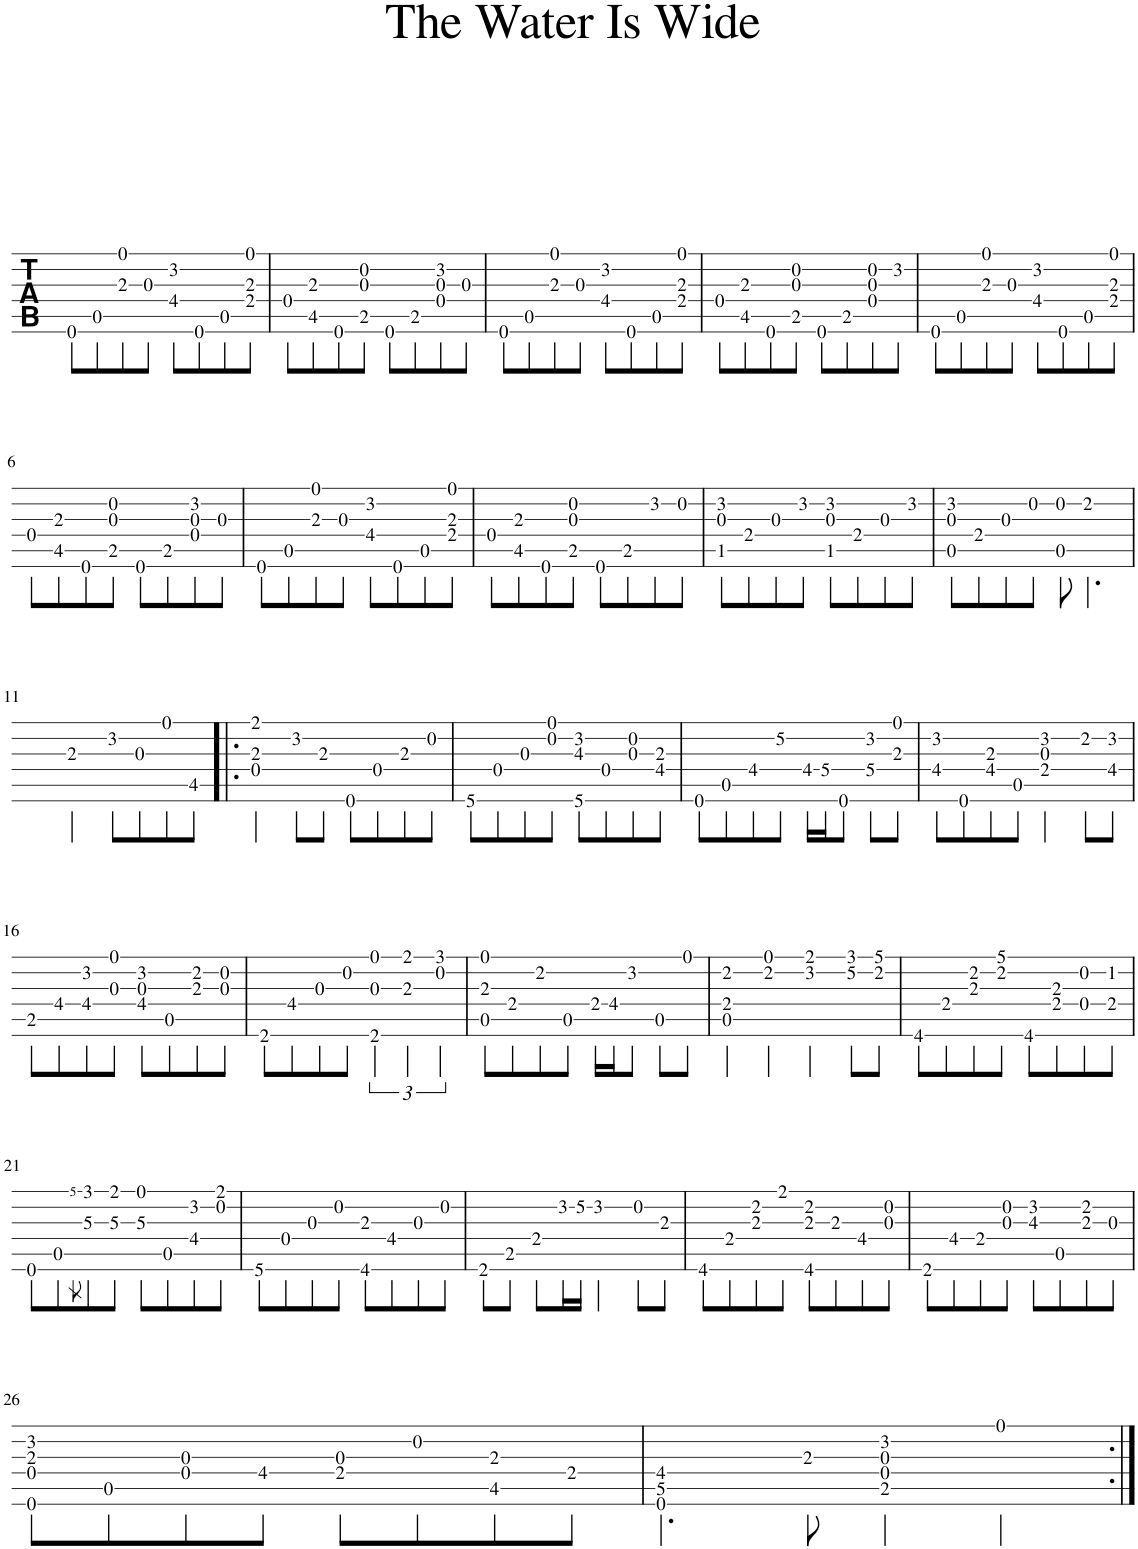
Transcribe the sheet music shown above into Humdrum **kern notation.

**kern
*part1
*staff1
*I"アコースティックギター
*stria6
*
*k[f#c#]
*M4/4
=1
8DD\L
8AA\
8A\ 8e\
8G\J
8F#\ 8d\L
8DD\
8AA\
8E\ 8A\ 8e\J
=2
8D\L
8C#\ 8A\
8DD\
8BB\ 8G\ 8B\J
8DD\L
8BB\
8D\ 8G\ 8d\
8G\J
=3
8DD\L
8AA\
8A\ 8e\
8G\J
8F#\ 8d\L
8DD\
8AA\
8E\ 8A\ 8e\J
=4
8D\L
8C#\ 8A\
8DD\
8BB\ 8G\ 8B\J
8DD\L
8BB\
8D\ 8G\ 8B\
8d\J
=5
8DD\L
8AA\
8A\ 8e\
8G\J
8F#\ 8d\L
8DD\
8AA\
8E\ 8A\ 8e\J
!!LO:LB:g=z
=6
8D\L
8C#\ 8A\
8DD\
8BB\ 8G\ 8B\J
8DD\L
8BB\
8D\ 8G\ 8d\
8G\J
=7
8DD\L
8AA\
8A\ 8e\
8G\J
8F#\ 8d\L
8DD\
8AA\
8E\ 8A\ 8e\J
=8
8D\L
8C#\ 8A\
8DD\
8BB\ 8G\ 8B\J
8DD\L
8BB\
8d\
8B\J
=9
8AA#\ 8G\ 8d\L
8E\
8G\
8d\J
8AA#\ 8G\ 8d\L
8E\
8G\
8d\J
=10
8AA\ 8G\ 8d\L
8E\
8G\
8B\J
8AA\ 8B\
4.c#\
!!LO:LB:g=z
=11
4r
4A\
8d\L
8G\
8e\
8C#\J
=12!|:
4D\ 4A\ 4f#\
8d\L
8A\J
8DD\L
8D\
8A\
8B\J
=13
8GG\L
8D\
8G\
8B\ 8e\J
8GG\ 8B\ 8d\L
8D\
8G\ 8B\
8F#\ 8A\J
=14
8DD\L
8AA\
8F#\
8e\J
16F#\LL
16G\J
8DD\J
8G\ 8d\L
8A\ 8e\J
=15
8F#\ 8d\L
8DD\
8F#\ 8A\
8AA\J
4E\ 4G\ 4d\
8c#\L
8F#\ 8d\J
!!LO:LB:g=z
=16
8BB\L
8F#\
8F#\ 8d\
8G\ 8e\J
8F#\ 8G\ 8d\L
8AA\
8A\ 8c#\
8G\ 8B\J
=17
8EE\L
8F#\
8G\
8B\J
6EE\ 6G\ 6e\
6A\ 6f#\
6B\ 6g\
=18
8AA\ 8A\ 8e\L
8E\
8c#\
8AA\J
16E\LL
16F#\J
8d\J
8AA\L
8e\J
=19
4AA\ 4E\ 4c#\
4c#\ 4e\
4d\ 4f#\
8e\ 8g\L
8c#\ 8a\J
=20
8FF#\L
8E\
8A\ 8c#\
8c#\ 8a\J
8FF#\L
8E\ 8A\
8D\ 8B\
8E\ 8c\J
!!LO:LB:g=z
=21
8DD\L
8AA\
8qa\
8c\ 8g\
8c\ 8f#\J
8c\ 8e\L
8AA\
8F#\ 8d\
8B\ 8f#\J
=22
8GG\L
8D\
8G\
8B\J
8FF#\ 8A\L
8F#\
8G\
8B\J
=23
8EE\L
8BB\J
8E\L
16d\L
16e\JJ
4d\
8B\L
8A\J
=24
8FF#\L
8E\
8A\ 8c#\
8f#\J
8FF#\ 8A\ 8c#\L
8A\
8F#\
8G\ 8B\J
=25
8EE\L
8F#\
8E\
8G\ 8B\J
8B\ 8d\L
8AA\
8A\ 8c#\
8G\J
!!LO:LB:g=z
=26
8DD\ 8D\ 8A\ 8d\L
8AA\
8D\ 8G\
8F#\J
8E\ 8G\L
8B\
8C#\ 8A\
8E\J
=27
4.DD\ 4.D\ 4.F#\
8A\
4BB\ 4D\ 4G\ 4d\
4e\
=:|!
*-
